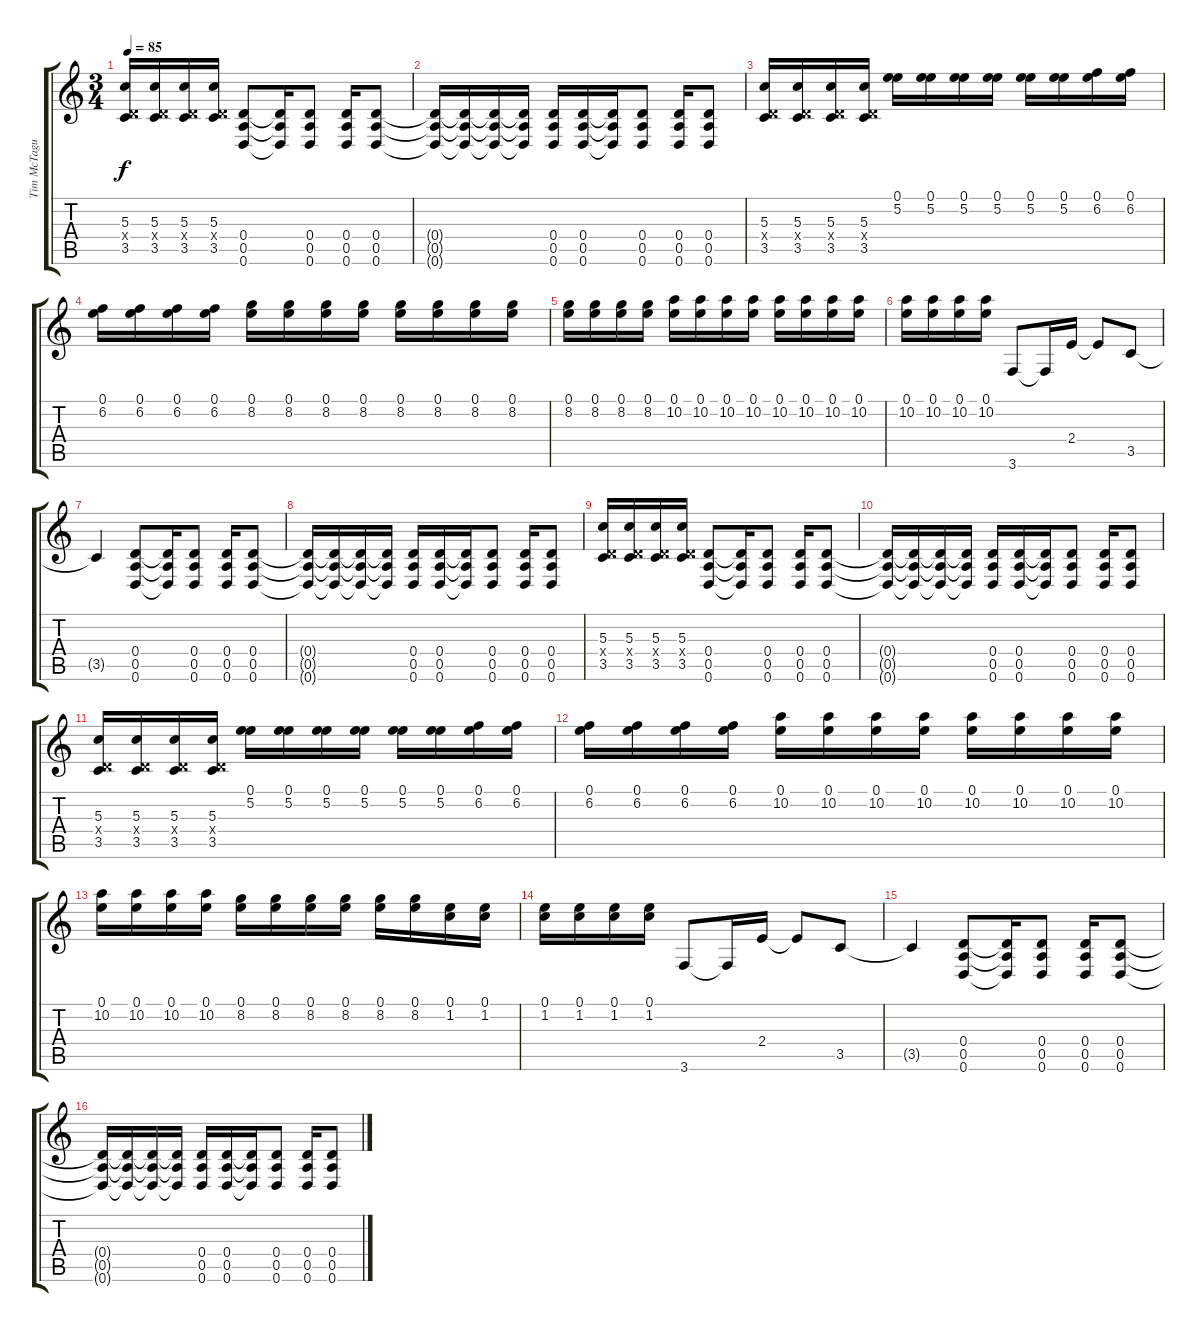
\track ("Tim McTague" "Tim McTagu") {instrument distortionguitar}
\staff {score tabs}
\tuning (E4 B3 G3 D3 A2 D2) {hide}
\ts (3 4)
\tempo 85
\clef g2
\ks c
(5.3 0.4{x} 3.5).16{dy f} (5.3 0.4{x} 3.5).16 (5.3 0.4{x} 3.5).16 (5.3 0.4{x} 3.5).16 (0.4 0.5 0.6).8 (0.4{t} 0.5{t} 0.6{t}).16 (0.4 0.5 0.6).8 (0.4 0.5 0.6).16 (0.4 0.5 0.6).8 |
(0.4{t} 0.5{t} 0.6{t}).16 (0.4{t} 0.5{t} 0.6{t}).16 (0.4{t} 0.5{t} 0.6{t}).16 (0.4{t} 0.5{t} 0.6{t}).16 (0.4 0.5 0.6).16 (0.4 0.5 0.6).16 (0.4{t} 0.5{t} 0.6{t}).16 (0.4 0.5 0.6).8 (0.4 0.5 0.6).16 (0.4 0.5 0.6).8 |
(5.3 0.4{x} 3.5).16 (5.3 0.4{x} 3.5).16 (5.3 0.4{x} 3.5).16 (5.3 0.4{x} 3.5).16 (0.1 5.2).16 (0.1 5.2).16 (0.1 5.2).16 (0.1 5.2).16 (0.1 5.2).16 (0.1 5.2).16 (0.1 6.2).16 (0.1 6.2).16 |
(0.1 6.2).16 (0.1 6.2).16 (0.1 6.2).16 (0.1 6.2).16 (0.1 8.2).16 (0.1 8.2).16 (0.1 8.2).16 (0.1 8.2).16 (0.1 8.2).16 (0.1 8.2).16 (0.1 8.2).16 (0.1 8.2).16 |
(0.1 8.2).16 (0.1 8.2).16 (0.1 8.2).16 (0.1 8.2).16 (0.1 10.2).16 (0.1 10.2).16 (0.1 10.2).16 (0.1 10.2).16 (0.1 10.2).16 (0.1 10.2).16 (0.1 10.2).16 (0.1 10.2).16 |
(0.1 10.2).16 (0.1 10.2).16 (0.1 10.2).16 (0.1 10.2).16 3.6.8 3.6{t}.16 2.4.16 2.4{t}.8 3.5.8 |
3.5{t}.4 (0.4 0.5 0.6).8 (0.4{t} 0.5{t} 0.6{t}).16 (0.4 0.5 0.6).8 (0.4 0.5 0.6).16 (0.4 0.5 0.6).8 |
(0.4{t} 0.5{t} 0.6{t}).16 (0.4{t} 0.5{t} 0.6{t}).16 (0.4{t} 0.5{t} 0.6{t}).16 (0.4{t} 0.5{t} 0.6{t}).16 (0.4 0.5 0.6).16 (0.4 0.5 0.6).16 (0.4{t} 0.5{t} 0.6{t}).16 (0.4 0.5 0.6).8 (0.4 0.5 0.6).16 (0.4 0.5 0.6).8 |
(5.3 0.4{x} 3.5).16 (5.3 0.4{x} 3.5).16 (5.3 0.4{x} 3.5).16 (5.3 0.4{x} 3.5).16 (0.4 0.5 0.6).8 (0.4{t} 0.5{t} 0.6{t}).16 (0.4 0.5 0.6).8 (0.4 0.5 0.6).16 (0.4 0.5 0.6).8 |
(0.4{t} 0.5{t} 0.6{t}).16 (0.4{t} 0.5{t} 0.6{t}).16 (0.4{t} 0.5{t} 0.6{t}).16 (0.4{t} 0.5{t} 0.6{t}).16 (0.4 0.5 0.6).16 (0.4 0.5 0.6).16 (0.4{t} 0.5{t} 0.6{t}).16 (0.4 0.5 0.6).8 (0.4 0.5 0.6).16 (0.4 0.5 0.6).8 |
(5.3 0.4{x} 3.5).16 (5.3 0.4{x} 3.5).16 (5.3 0.4{x} 3.5).16 (5.3 0.4{x} 3.5).16 (0.1 5.2).16 (0.1 5.2).16 (0.1 5.2).16 (0.1 5.2).16 (0.1 5.2).16 (0.1 5.2).16 (0.1 6.2).16 (0.1 6.2).16 |
(0.1 6.2).16 (0.1 6.2).16 (0.1 6.2).16 (0.1 6.2).16 (0.1 10.2).16 (0.1 10.2).16 (0.1 10.2).16 (0.1 10.2).16 (0.1 10.2).16 (0.1 10.2).16 (0.1 10.2).16 (0.1 10.2).16 |
(0.1 10.2).16 (0.1 10.2).16 (0.1 10.2).16 (0.1 10.2).16 (0.1 8.2).16 (0.1 8.2).16 (0.1 8.2).16 (0.1 8.2).16 (0.1 8.2).16 (0.1 8.2).16 (0.1 1.2).16 (0.1 1.2).16 |
(0.1 1.2).16 (0.1 1.2).16 (0.1 1.2).16 (0.1 1.2).16 3.6.8 3.6{t}.16 2.4.16 2.4{t}.8 3.5.8 |
3.5{t}.4 (0.4 0.5 0.6).8 (0.4{t} 0.5{t} 0.6{t}).16 (0.4 0.5 0.6).8 (0.4 0.5 0.6).16 (0.4 0.5 0.6).8 |
(0.4{t} 0.5{t} 0.6{t}).16 (0.4{t} 0.5{t} 0.6{t}).16 (0.4{t} 0.5{t} 0.6{t}).16 (0.4{t} 0.5{t} 0.6{t}).16 (0.4 0.5 0.6).16 (0.4 0.5 0.6).16 (0.4{t} 0.5{t} 0.6{t}).16 (0.4 0.5 0.6).8 (0.4 0.5 0.6).16 (0.4 0.5 0.6).8
